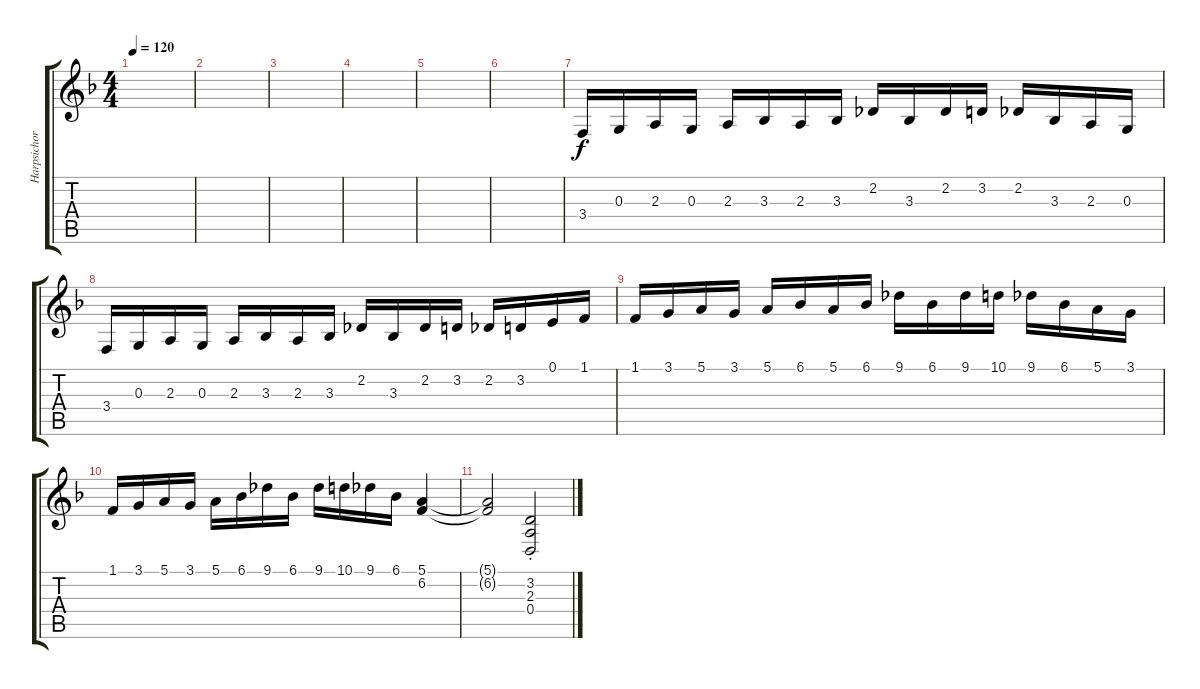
\track ("Harpsichord" "Harpsichor") {instrument harpsichord}
\staff {score tabs}
\tuning (E4 B3 G3 D3 A2 E2) {hide}
\ts (4 4)
\tempo 120
\clef g2
\ks dminor
|
|
|
|
|
|
3.4.16 0.3.16 2.3.16 0.3.16 2.3.16 3.3.16 2.3.16 3.3.16 2.2.16 3.3.16 2.2.16 3.2.16 2.2.16 3.3.16 2.3.16 0.3.16 |
3.4.16 0.3.16 2.3.16 0.3.16 2.3.16 3.3.16 2.3.16 3.3.16 2.2.16 3.3.16 2.2.16 3.2.16 2.2.16 3.2.16 0.1.16 1.1.16 |
1.1.16 3.1.16 5.1.16 3.1.16 5.1.16 6.1.16 5.1.16 6.1.16 9.1.16 6.1.16 9.1.16 10.1.16 9.1.16 6.1.16 5.1.16 3.1.16 |
1.1.16 3.1.16 5.1.16 3.1.16 5.1.16 6.1.16 9.1.16 6.1.16 9.1.16 10.1.16 9.1.16 6.1.16 (5.1 6.2).4 |
(5.1{t} 6.2{t}).2 (3.2{st} 2.3{st} 0.4{st}).2
